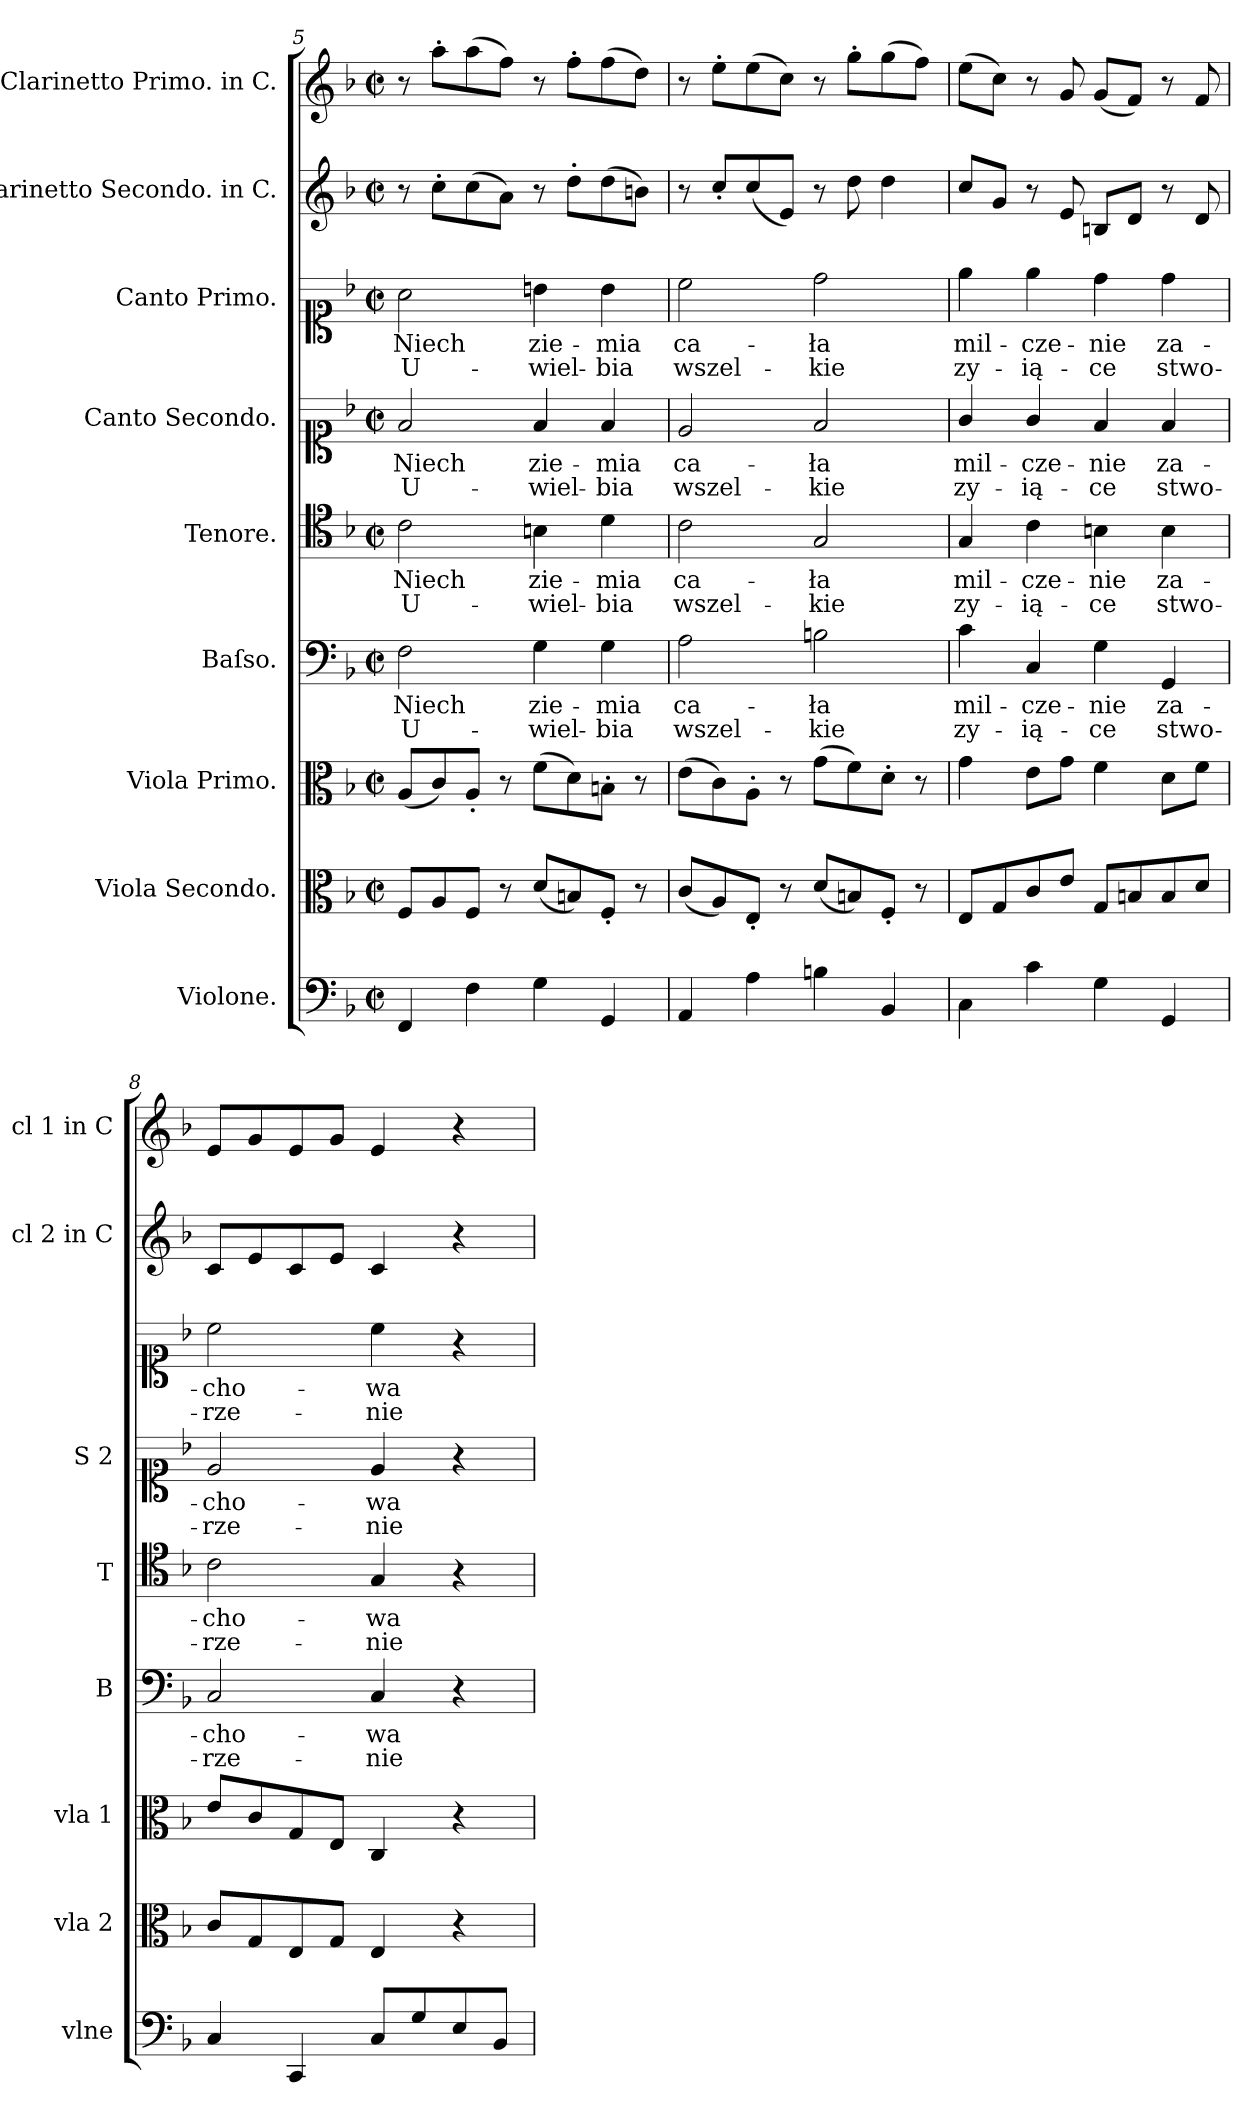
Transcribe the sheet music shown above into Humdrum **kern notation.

**kern	**kern	**kern	**kern	**text	**text	**kern	**text	**text	**kern	**text	**text	**kern	**text	**text	**kern	**kern
*part9	*part8	*part7	*part6	*part6	*part6	*part5	*part5	*part5	*part4	*part4	*part4	*part3	*part3	*part3	*part2	*part1
*staff9	*staff8	*staff7	*staff6	*staff6	*staff6	*staff5	*staff5	*staff5	*staff4	*staff4	*staff4	*staff3	*staff3	*staff3	*staff2	*staff1
*I"Violone.	*I"Viola Secondo.	*I"Viola Primo.	*I"Baſso.	*	*	*I"Tenore.	*	*	*I"Canto Secondo.	*	*	*I"Canto Primo.	*	*	*I"Clarinetto Secondo. in C.	*I"Clarinetto Primo. in C.
*I'vlne	*I'vla 2	*I'vla 1	*I'B	*	*	*I'T	*	*	*I'S 2	*	*	*	*	*	*I'cl 2 in C	*I'cl 1 in C
*clefF4	*clefC3	*clefC3	*clefF4	*	*	*clefC4	*	*	*clefC1	*	*	*clefC1	*	*	*clefG2	*clefG2
*k[b-]	*k[b-]	*k[b-]	*k[b-]	*	*	*k[b-]	*	*	*k[b-]	*	*	*k[b-]	*	*	*k[b-]	*k[b-]
*F:	*F:	*F:	*F:	*	*	*F:	*	*	*F:	*	*	*F:	*	*	*F:	*F:
*M2/2	*M2/2	*M2/2	*M2/2	*	*	*M2/2	*	*	*M2/2	*	*	*M2/2	*	*	*M2/2	*M2/2
*met(c|)	*met(c|)	*met(c|)	*met(c|)	*	*	*met(c|)	*	*	*met(c|)	*	*	*met(c|)	*	*	*met(c|)	*met(c|)
=5	=5	=5	=5	=5	=5	=5	=5	=5	=5	=5	=5	=5	=5	=5	=5	=5
4FF/	8F/L	(<8A/L	2F\	Niech	U-	2c\	Niech	U-	2f/	Niech	U-	2a\	Niech	U-	8r	8r
.	8A/	8c/)	.	.	.	.	.	.	.	.	.	.	.	.	8cc'\L	8aa'\L
4F\	8F/J	8A'/J	.	.	.	.	.	.	.	.	.	.	.	.	(>8cc\	(>8aa\
.	8r	8r	.	.	.	.	.	.	.	.	.	.	.	.	8a\J)	8ff\J)
4G\	(<8d/L	(>8f\L	4G\	zie-	-wiel-	4Bn\	zie-	-wiel-	4f/	zie-	-wiel-	4bn\	zie-	-wiel-	8r	8r
.	8Bn/)	8d\)	.	.	.	.	.	.	.	.	.	.	.	.	8dd'\L	8ff'\L
4GG/	8F'/J	8Bn'\J	4G\	-mia	-bia	4d\	-mia	-bia	4f/	-mia	-bia	4b\	-mia	-bia	(>8dd\	(>8ff\
.	8r	8r	.	.	.	.	.	.	.	.	.	.	.	.	8bn\J)	8dd\J)
=6	=6	=6	=6	=6	=6	=6	=6	=6	=6	=6	=6	=6	=6	=6	=6	=6
4AA/	(<8c/L	(>8e\L	2A\	ca-	wszel-	2c\	ca-	wszel-	2e/	ca-	wszel-	2cc\	ca-	wszel-	8r	8r
.	8A/)	8c\)	.	.	.	.	.	.	.	.	.	.	.	.	8cc'/L	8ee'\L
4A\	8E'/J	8A'\J	.	.	.	.	.	.	.	.	.	.	.	.	(<8cc/	(>8ee\
.	8r	8r	.	.	.	.	.	.	.	.	.	.	.	.	8e/J)	8cc\J)
4Bn\	(<8d/L	(>8g\L	2Bn\	-ła	-kie	2G/	-ła	-kie	2f/	-ła	-kie	2dd\	-ła	-kie	8r	8r
.	8Bn/)	8f\)	.	.	.	.	.	.	.	.	.	.	.	.	8dd\	8gg'\L
4BB-/	8F'/J	8d'\J	.	.	.	.	.	.	.	.	.	.	.	.	4dd\	(>8gg\
.	8r	8r	.	.	.	.	.	.	.	.	.	.	.	.	.	8ff\J)
=7	=7	=7	=7	=7	=7	=7	=7	=7	=7	=7	=7	=7	=7	=7	=7	=7
4C\	8E/L	4g\	4c\	mil-	zy-	4G/	mil-	zy-	4g/	mil-	zy-	4ee\	mil-	zy-	8cc/L	(>8ee\L
.	8G/	.	.	.	.	.	.	.	.	.	.	.	.	.	8g/J	8cc\J)
4c\	8c/	8e\L	4C/	-cze-	-ią-	4c\	-cze-	-ią-	4g/	-cze-	-ią-	4ee\	-cze-	-ią-	8r	8r
.	8e/J	8g\J	.	.	.	.	.	.	.	.	.	.	.	.	8e/	8g/
4G\	8G/L	4f\	4G\	-nie	-ce	4Bn\	-nie	-ce	4f/	-nie	-ce	4dd\	-nie	-ce	8Bn/L	(<8g/L
.	8Bn/	.	.	.	.	.	.	.	.	.	.	.	.	.	8d/J	8f/J)
4GG/	8B/	8d\L	4GG/	za-	stwo-	4B\	za-	stwo-	4f/	za-	stwo-	4dd\	za-	stwo-	8r	8r
.	8d/J	8f\J	.	.	.	.	.	.	.	.	.	.	.	.	8d/	8f/
=8	=8	=8	=8	=8	=8	=8	=8	=8	=8	=8	=8	=8	=8	=8	=8	=8
4C/	8c/L	8e/L	2C/	-cho-	-rze-	2c\	-cho-	-rze-	2e/	-cho-	-rze-	2cc\	-cho-	-rze-	8c/L	8e/L
.	8G/	8c/	.	.	.	.	.	.	.	.	.	.	.	.	8e/	8g/
4CC/	8E/	8G/	.	.	.	.	.	.	.	.	.	.	.	.	8c/	8e/
.	8G/J	8E/J	.	.	.	.	.	.	.	.	.	.	.	.	8e/J	8g/J
8C/L	4E/	4C/	4C/	-wa	-nie	4G/	-wa	-nie	4e/	-wa	-nie	4cc\	-wa	-nie	4c/	4e/
8G/	.	.	.	.	.	.	.	.	.	.	.	.	.	.	.	.
8E/	4r	4r	4r	.	.	4r	.	.	4r	.	.	4r	.	.	4r	4r
8BB-/J	.	.	.	.	.	.	.	.	.	.	.	.	.	.	.	.
=	=	=	=	=	=	=	=	=	=	=	=	=	=	=	=	=
*-	*-	*-	*-	*-	*-	*-	*-	*-	*-	*-	*-	*-	*-	*-	*-	*-
